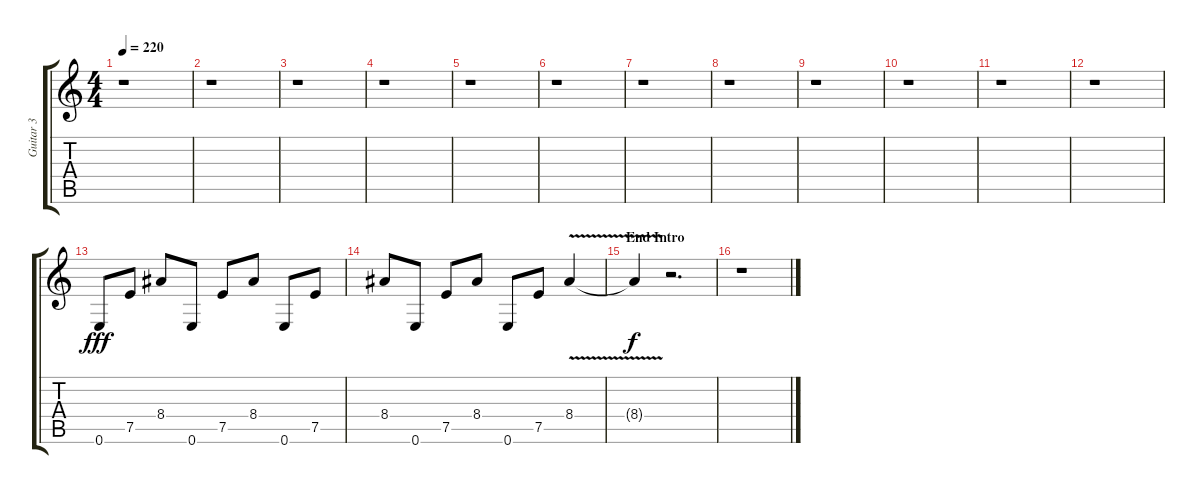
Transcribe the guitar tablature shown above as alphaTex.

\track ("Guitar 3" "Guitar 3") {instrument distortionguitar}
\staff {score tabs}
\tuning (E4 B3 G3 D3 A2 E2) {hide}
\ts (4 4)
\tempo 220
\clef g2
\ks c
r.1{dy fff} |
r.1 |
r.1 |
r.1 |
r.1 |
r.1 |
r.1 |
r.1 |
r.1 |
r.1 |
r.1 |
r.1 |
0.6.8 7.5.8 8.4.8 0.6.8 7.5.8 8.4.8 0.6.8 7.5.8 |
8.4.8 0.6.8 7.5.8 8.4.8 0.6.8 7.5.8 8.4{v}.4 |
\section ("" "End Intro")
8.4{t}.4{dy f} r.2{d} |
r.1
